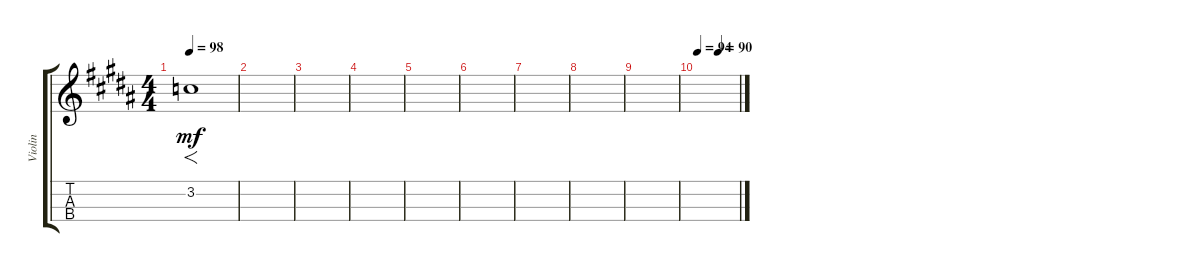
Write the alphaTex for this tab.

\track ("Violin" "Violin") {instrument violin}
\staff {score tabs}
\tuning (E5 A4 D4 G3) {hide}
\ts (4 4)
\tempo 98
\clef g2
\ks b
3.2{t}.1{f dy mf} |
|
|
|
|
|
|
|
|
\tempo 94
\tempo (90 0.5)
